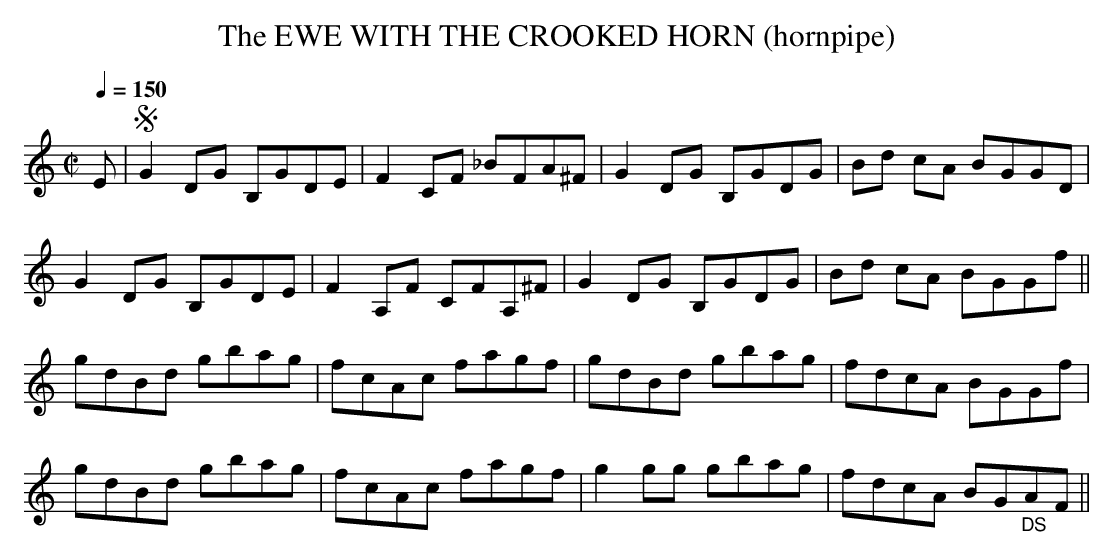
X:1
T:EWE WITH THE CROOKED HORN (hornpipe), The
Q:1/4=150
L:1/8
M:C|
K:Gmix
E|SG2DG B,GDE|F2CF _BFA^F|G2DG B,GDG|Bd cA BGGD|
G2DG B,GDE|F2A,F CFA,^F|G2DG B,GDG|Bd cA BGGf||
gdBd gbag|fcAc fagf|gdBd gbag|fdcA BGGf|
gdBd gbag|fcAc fagf|g2gg gbag|fdcA BG"_DS"AF||
